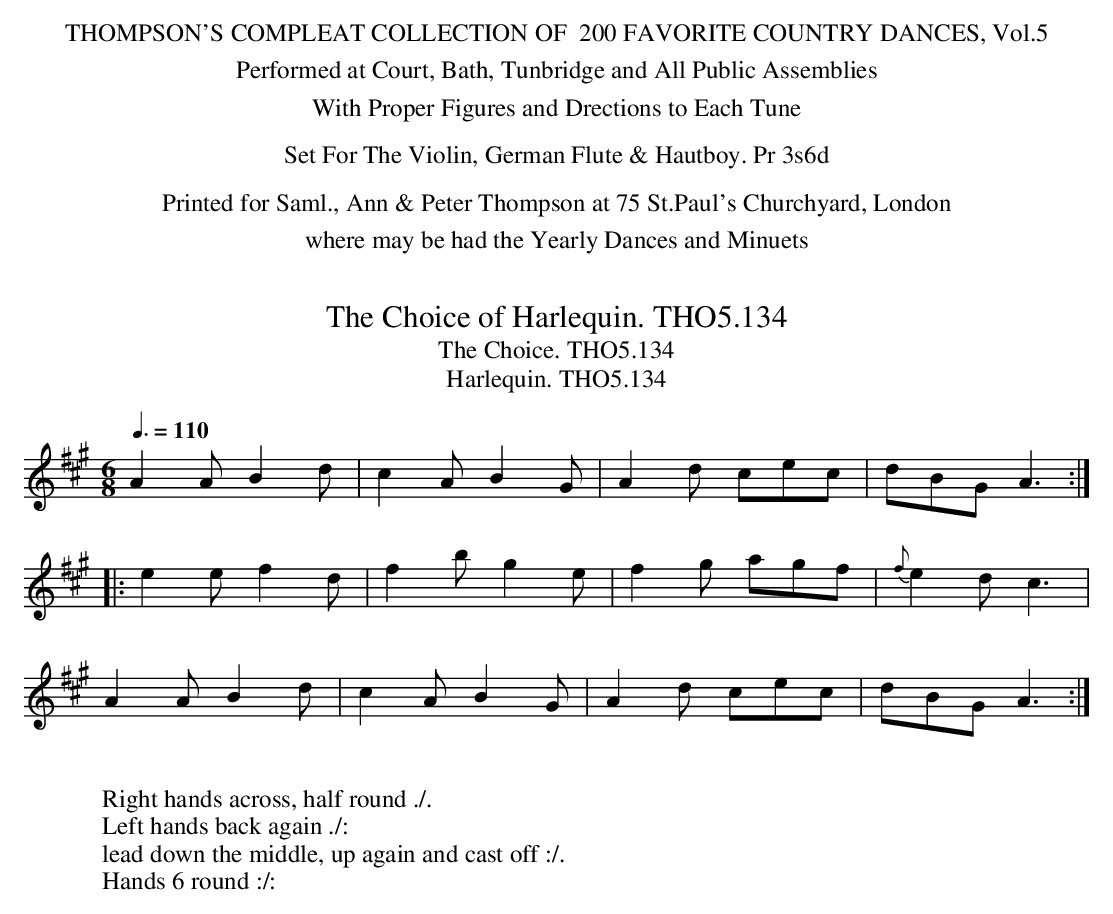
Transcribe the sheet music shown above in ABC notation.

X:1
T:Choice of Harlequin. THO5.134, The
T:Choice. THO5.134, The
T:Harlequin. THO5.134
M:6/8
L:1/8
Q:3/8=110
K:A
A2A B2d|c2A B2G|A2d cec|dBG A3:|
|:e2e f2d|f2b g2e|f2g agf|{f}e2d c3|
A2A B2d|c2A B2G|A2d cec|dBG A3:|
W:
W:Right hands across, half round ./.
W:Left hands back again ./:
W:lead down the middle, up again and cast off :/.
W:Hands 6 round :/:
